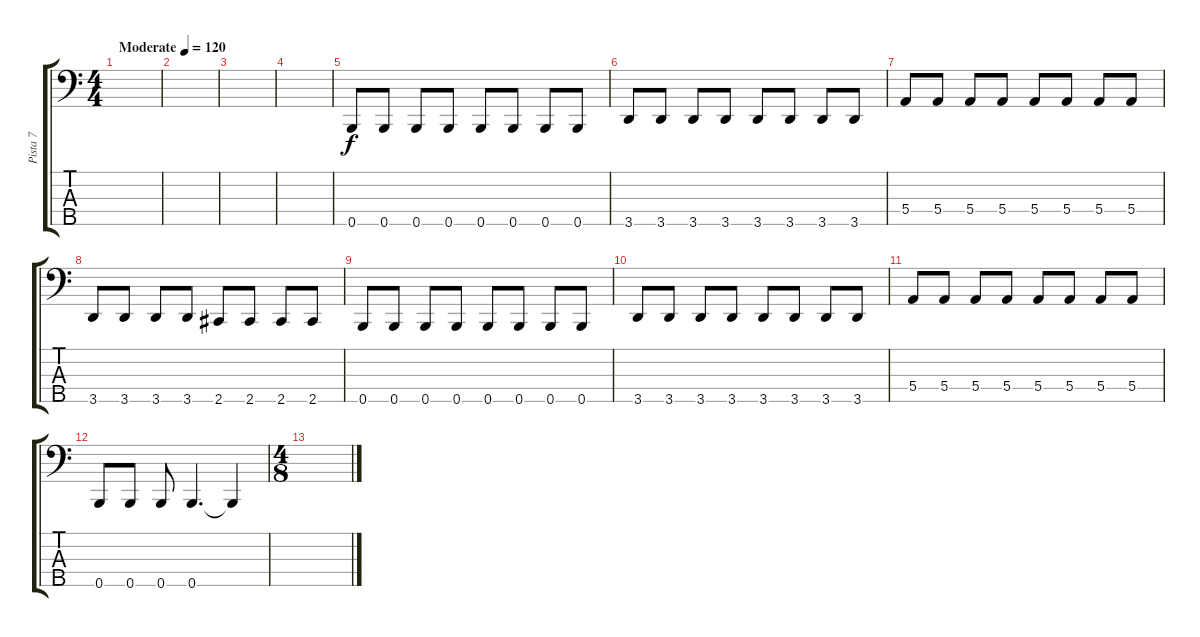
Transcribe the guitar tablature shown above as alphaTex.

\track ("Pista 7" "Pista 7") {instrument electricbassfinger}
\staff {score tabs}
\tuning (G2 D2 A1 E1 B0) {hide}
\ts (4 4)
\tempo (120 "Moderate")
\clef f4
\ks c
|
|
|
|
0.5.8 0.5.8 0.5.8 0.5.8 0.5.8 0.5.8 0.5.8 0.5.8 |
3.5.8 3.5.8 3.5.8 3.5.8 3.5.8 3.5.8 3.5.8 3.5.8 |
5.4.8 5.4.8 5.4.8 5.4.8 5.4.8 5.4.8 5.4.8 5.4.8 |
3.5.8 3.5.8 3.5.8 3.5.8 2.5.8 2.5.8 2.5.8 2.5.8 |
0.5.8 0.5.8 0.5.8 0.5.8 0.5.8 0.5.8 0.5.8 0.5.8 |
3.5.8 3.5.8 3.5.8 3.5.8 3.5.8 3.5.8 3.5.8 3.5.8 |
5.4.8 5.4.8 5.4.8 5.4.8 5.4.8 5.4.8 5.4.8 5.4.8 |
0.5.8 0.5.8 0.5.8 0.5.4{d} 0.5{t}.4 |
\ts (4 8)
